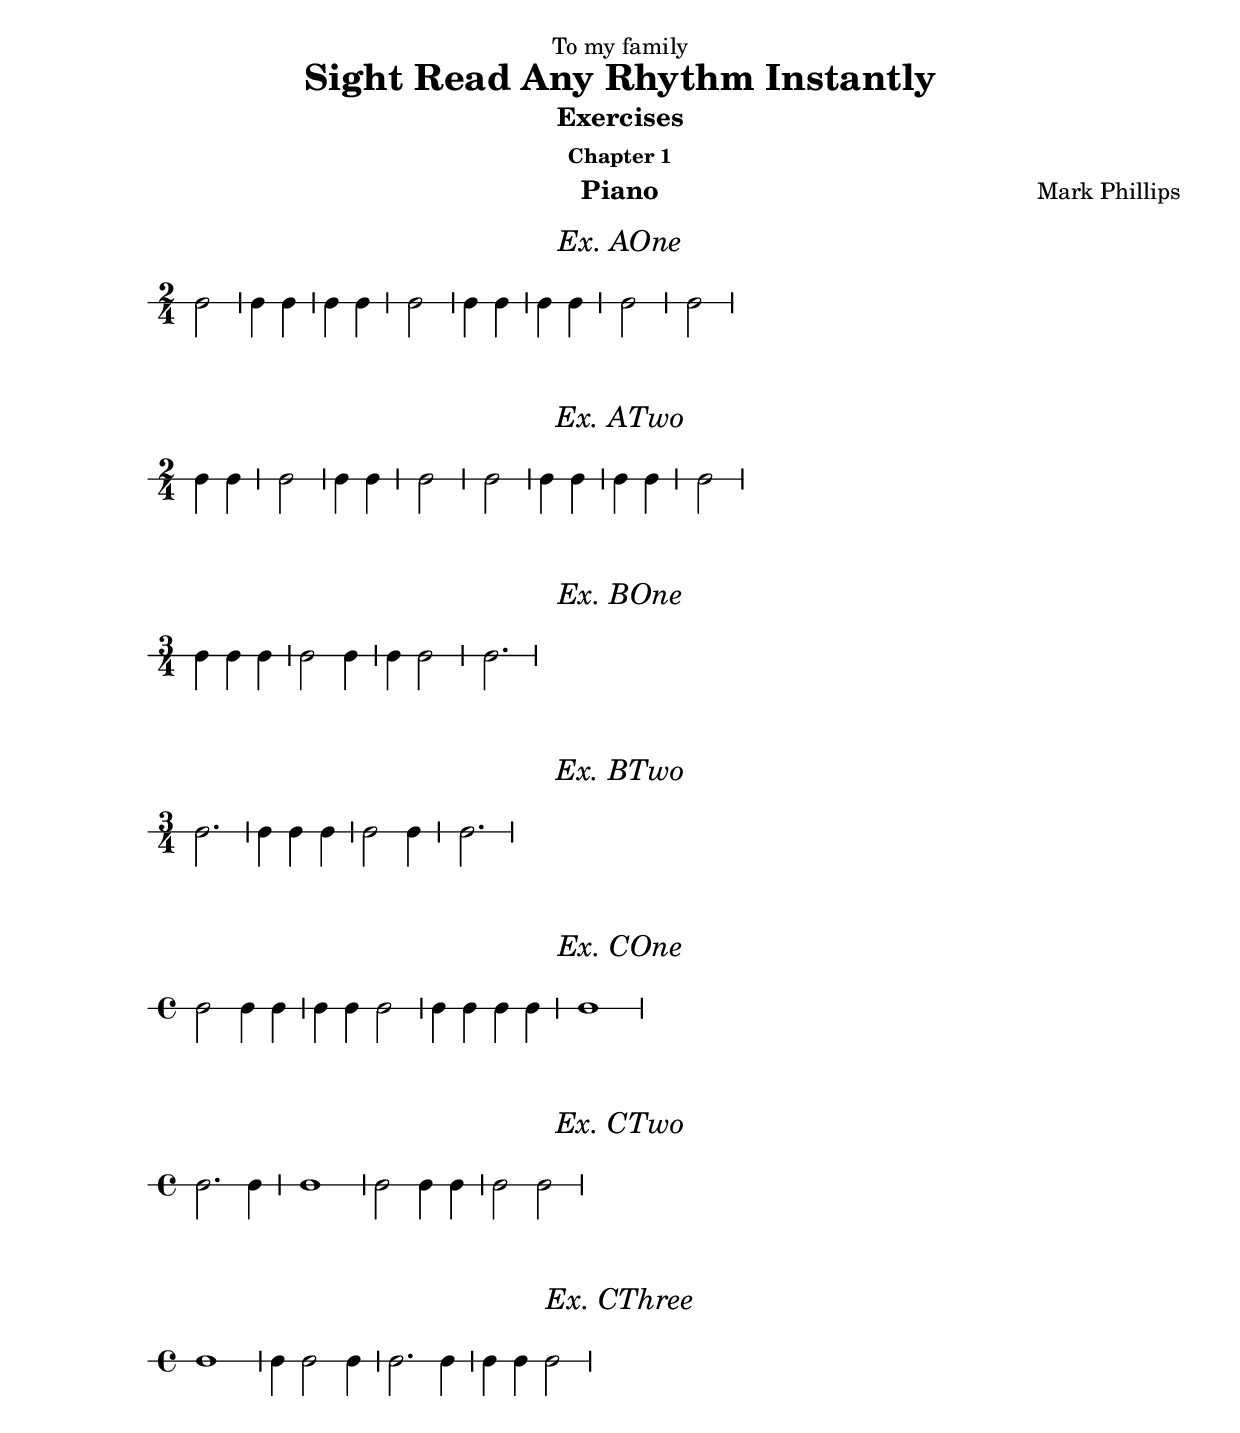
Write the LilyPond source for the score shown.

\version "2.22.1"
\header {
  dedication = "To my family"
  title = "Sight Read Any Rhythm Instantly"
  subtitle = "Exercises"
  subsubtitle = "Chapter 1"
  instrument = "Piano"
  composer = "Mark Phillips"
}
\paper {
  #(set-paper-size "a4")
}

\layout {
  \context {
    \Voice
    \consists "Melody_engraver"
    \override Stem #'neutral-direction = #'()
  }
}

global = {
  \key c \major
  \time 4/4
}
 
%===================================
%Music for A-One
%===================================
exAOne = \relative c' {
  \global
    \time 2/4
    %c4 c4 c16 c16 c16 c16 c4 | c8 c8 c8 c8 c8 c8 c8 c8 
    c2 | c4 c4 | c4 c4 | c2 | c4 c4 | c4 c4 | c2 | c2
}

\markup {
    \pad-around #2
    \fill-line {
      \center-column {
      \huge \italic "Ex. AOne"
     }
    }
  }

%Score for exercise A-One
\score {
  \new RhythmicStaff \with {
    instrumentName = ""
    midiInstrument = "Acoustic Grand"
  }
  \exAOne
    \layout { }
}

\book {
  \bookOutputName "Ex_A_One"
  \score {
    \new RhythmicStaff \with {
      instrumentName = ""
      midiInstrument = "Acoustic Grand"
    }
    \exAOne
    \midi {
      \tempo 4=70
    }
  }
}
%----------------------------------

%===================================
%Music for ATwo
%===================================
ex_ATwo = {
  \global
  \time 2/4
  %MUSIC GOES HERE
  c4 c4 | c2 | c4 c4 | c2 | c2 | c4 c4 | c4 c4 | c2
}
\markup {
    \pad-around #2
    \fill-line {
       \center-column {
      \huge \italic "Ex. ATwo"
     }
    }
  }
%Score for exercise ATwo
\score {
  \new RhythmicStaff \with {
    instrumentName = ""
    midiInstrument = "Acoustic Grand"
  }
  \ex_ATwo
  \layout { }
}
\book {
  \bookOutputName "Ex-ATwo"
  \score {
    \new RhythmicStaff \with {
      instrumentName = ""
      midiInstrument = "Acoustic Grand"
    }
    \ex_ATwo
    \midi {
      \tempo 4=70
    }
  }
}
%----------------------------------

%===================================
%Music for BOne
%===================================
ex_BOne = {
  \global
  \time 3/4
%MUSIC GOES HERE
  c4 c4 c4 | c2 c4 | c4 c2 | c2. 
}
\markup {
    \pad-around #2
    \fill-line {
       \center-column {
      \huge \italic "Ex. BOne"
     }
    }
  }
%Score for exercise BOne
\score {
  \new RhythmicStaff \with {
    instrumentName = ""
    midiInstrument = "Acoustic Grand"
  }
  \ex_BOne
  \layout { }
}
\book {
  \bookOutputName "Ex-BOne"
  \score {
    \new RhythmicStaff \with {
      instrumentName = ""
      midiInstrument = "Acoustic Grand"
    }
    \ex_BOne
    \midi {
      \tempo 4=70
    }
  }
}
%----------------------------------

%===================================
%Music for BTwo
%===================================
ex_BTwo = {
  \global
  \time 3/4
%MUSIC GOES HERE
 c2. | c4 c4 c4 | c2 c4 | c2. 
}
\markup {
    \pad-around #2
    \fill-line {
       \center-column {
      \huge \italic "Ex. BTwo"
     }
    }
  }
%Score for exercise BTwo
\score {
  \new RhythmicStaff \with {
    instrumentName = ""
    midiInstrument = "Acoustic Grand"
  }
  \ex_BTwo
  \layout { }
}
\book {
  \bookOutputName "Ex-BTwo"
  \score {
    \new RhythmicStaff \with {
      instrumentName = ""
      midiInstrument = "Acoustic Grand"
    }
    \ex_BTwo
    \midi {
      \tempo 4=70
    }
  }
}
%----------------------------------

%===================================
%Music for COne
%===================================
ex_COne = {
  \global
  \time 4/4
%MUSIC GOES HERE
  c2 c4 c4 | c4 c4 c2 | c4 c4 c4 c4 | c1 
}
\markup {
    \pad-around #2
    \fill-line {
       \center-column {
      \huge \italic "Ex. COne"
     }
    }
  }
%Score for exercise COne
\score {
  \new RhythmicStaff \with {
    instrumentName = ""
    midiInstrument = "Acoustic Grand"
  }
  \ex_COne
  \layout { }
}
\book {
  \bookOutputName "Ex-COne"
  \score {
    \new RhythmicStaff \with {
      instrumentName = ""
      midiInstrument = "Acoustic Grand"
    }
    \ex_COne
    \midi {
      \tempo 4=70
    }
  }
}
%----------------------------------

%===================================
%Music for CTwo
%===================================
ex_CTwo = {
  \global
  \time 4/4
%MUSIC GOES HERE
  c2. c4| c1 | c2 c4 c4 | c2 c2 
}
\markup {
    \pad-around #2
    \fill-line {
       \center-column {
      \huge \italic "Ex. CTwo"
     }
    }
  }
%Score for exercise CTwo
\score {
  \new RhythmicStaff \with {
    instrumentName = ""
    midiInstrument = "Acoustic Grand"
  }
  \ex_CTwo
  \layout { }
}
\book {
  \bookOutputName "Ex-CTwo"
  \score {
    \new RhythmicStaff \with {
      instrumentName = ""
      midiInstrument = "Acoustic Grand"
    }
    \ex_CTwo
    \midi {
      \tempo 4=70
    }
  }
}
%----------------------------------

%===================================
%Music for CThree
%===================================
ex_CThree = {
  \global
  \time 4/4
%MUSIC GOES HERE
  c1 | c4 c2 c4 | c2. c4 | c4 c4 c2  
}
\markup {
    \pad-around #2
    \fill-line {
       \center-column {
      \huge \italic "Ex. CThree"
     }
    }
  }
%Score for exercise CThree
\score {
  \new RhythmicStaff \with {
    instrumentName = ""
    midiInstrument = "Acoustic Grand"
  }
  \ex_CThree
  \layout { }
}
\book {
  \bookOutputName "Ex-CThree"
  \score {
    \new RhythmicStaff \with {
      instrumentName = ""
      midiInstrument = "Acoustic Grand"
    }
    \ex_CThree
    \midi {
      \tempo 4=70
    }
  }
}
%----------------------------------
